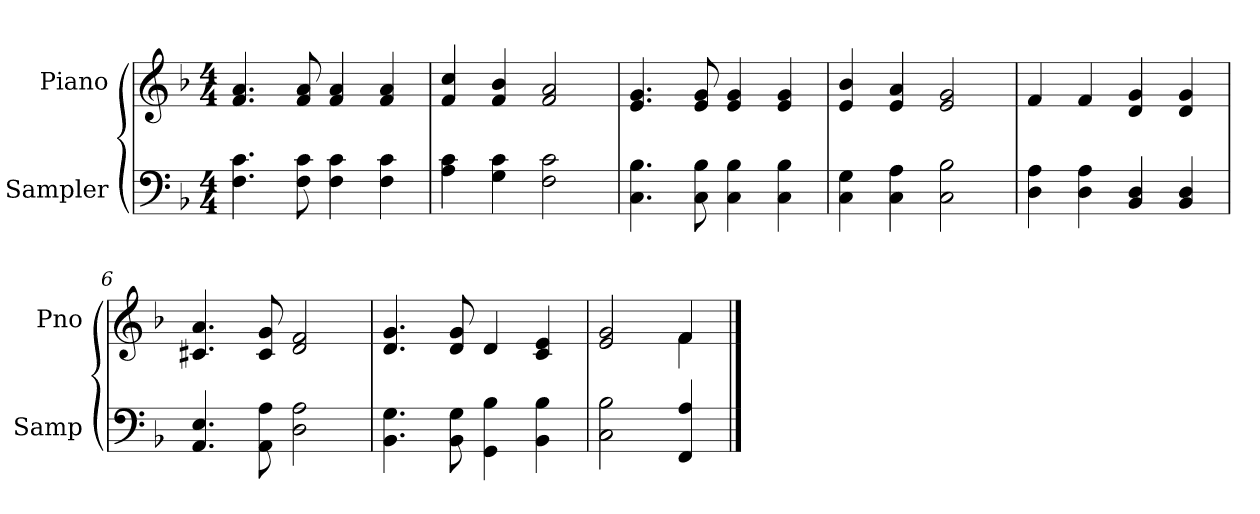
**kern	**kern
*part2	*part1
*staff2	*staff1
*I"Sampler	*I"Piano
*I'Samp	*I'Pno
*clefF4	*clefG2
*k[b-]	*k[b-]
*F:	*F:
*M4/4	*M4/4
=1	=1
4.F 4.c	4.f 4.a
8F 8c	8f 8a
4F 4c	4f 4a
4F 4c	4f 4a
=2	=2
4A 4c	4f 4cc
4G 4c	4f 4b-
2F 2c	2f 2a
=3	=3
4.C 4.B-	4.e 4.g
8C 8B-	8e 8g
4C 4B-	4e 4g
4C 4B-	4e 4g
=4	=4
4C 4G	4e 4b-
4C 4A	4e 4a
2C 2B-	2e 2g
=5	=5
4D 4A	4f
4D 4A	4f
4BB- 4D	4d 4g
4BB- 4D	4d 4g
=6	=6
4.AA 4.E	4.c#X 4.a
8AA 8A	8c# 8g
2D 2A	2d 2f
=7	=7
4.BB- 4.G	4.d 4.g
8BB- 8G	8d 8g
4GG 4B-	4d
4BB- 4B-	4c 4e
=8	=8
*	*^
2C 2B-	2e 2g	2ryy
4FF 4A	4f/	4f
*	*v	*v
==	==
*-	*-
